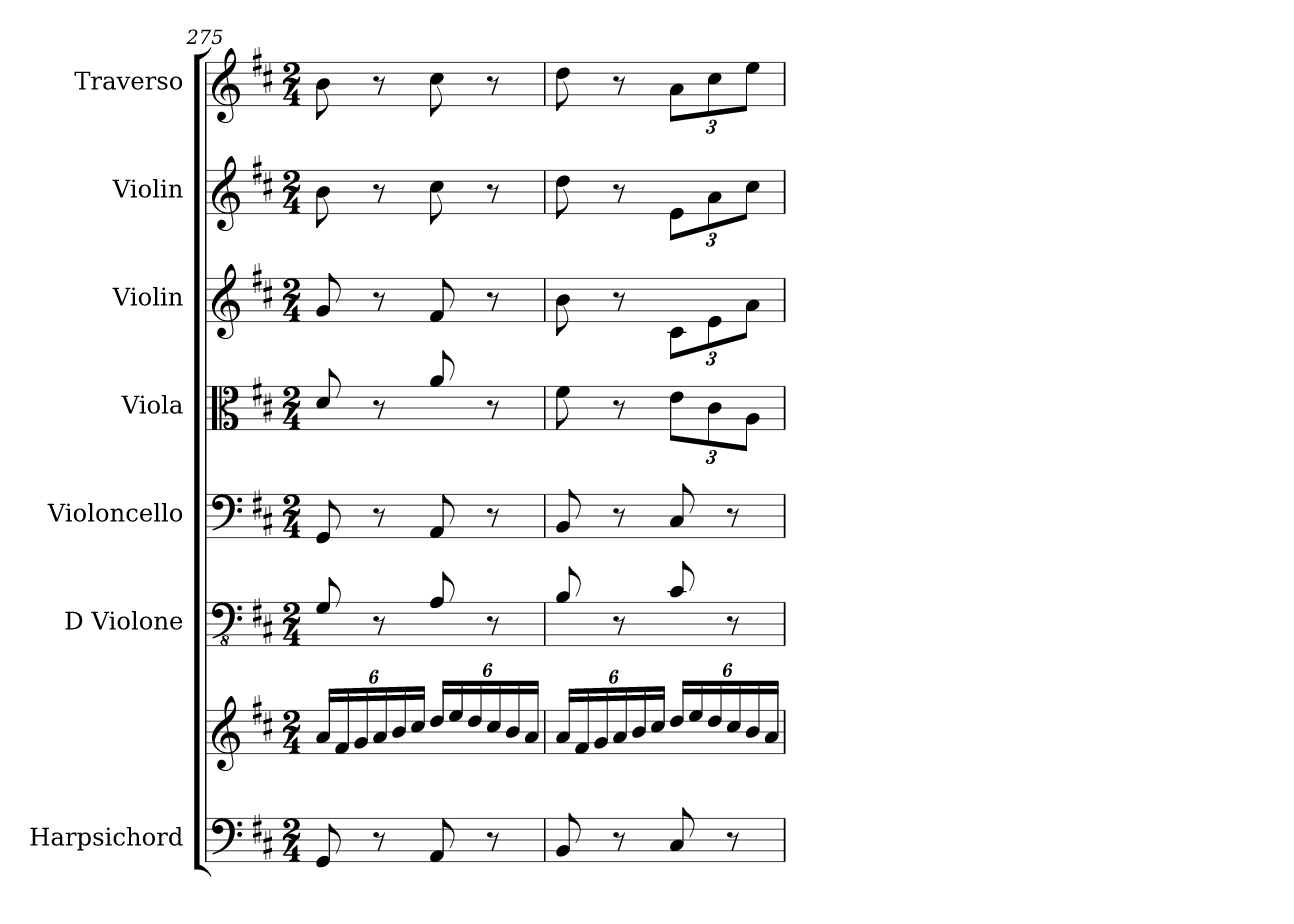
**kern	**kern	**kern	**kern	**kern	**kern	**kern	**kern
*part7	*part7	*part6	*part5	*part4	*part3	*part2	*part1
*staff8	*staff7	*staff6	*staff5	*staff4	*staff3	*staff2	*staff1
*I"Harpsichord	*	*I"D Violone	*I"Violoncello	*I"Viola	*I"Violin	*I"Violin	*I"Traverso
*I'Hch.	*	*I'D Vne.	*I'Vc.	*I'Vla.	*I'Vln.	*I'Vln.	*I'Trv.
*clefF4	*clefG2	*clefFv4	*clefF4	*clefC3	*clefG2	*clefG2	*clefG2
*	*	*ITrd7c12	*	*	*	*	*
*k[f#c#]	*k[f#c#]	*k[f#c#]	*k[f#c#]	*k[f#c#]	*k[f#c#]	*k[f#c#]	*k[f#c#]
*M2/4	*M2/4	*M2/4	*M2/4	*M2/4	*M2/4	*M2/4	*M2/4
*	*Xbrackettup	*	*	*	*	*	*
=275	=275	=275	=275	=275	=275	=275	=275
8GG/	24a/LL	8GGG/	8GG/	8d/	8g/	8b\	8b\
.	24f#/	.	.	.	.	.	.
.	24g/	.	.	.	.	.	.
8r	24a/	8r	8r	8r	8r	8r	8r
.	24b/	.	.	.	.	.	.
.	24cc#/JJ	.	.	.	.	.	.
8AA/	24dd/LL	8AAA/	8AA/	8a/	8f#/	8cc#\	8cc#\
.	24ee/	.	.	.	.	.	.
.	24dd/	.	.	.	.	.	.
8r	24cc#/	8r	8r	8r	8r	8r	8r
.	24b/	.	.	.	.	.	.
.	24a/JJ	.	.	.	.	.	.
!!LO:PB:g=z
=276	=276	=276	=276	=276	=276	=276	=276
8BB/	24a/LL	8BBB/	8BB/	8f#\	8b\	8dd\	8dd\
.	24f#/	.	.	.	.	.	.
.	24g/	.	.	.	.	.	.
8r	24a/	8r	8r	8r	8r	8r	8r
.	24b/	.	.	.	.	.	.
.	24cc#/JJ	.	.	.	.	.	.
*	*	*	*	*Xbrackettup	*Xbrackettup	*Xbrackettup	*Xbrackettup
8C#/	24dd/LL	8CC#/	8C#/	12e\L	12c#\L	12e\L	12a\L
.	24ee/	.	.	.	.	.	.
.	24dd/	.	.	12c#\	12e\	12a\	12cc#\
8r	24cc#/	8r	8r	.	.	.	.
.	24b/	.	.	12A\J	12a\J	12cc#\J	12ee\J
.	24a/JJ	.	.	.	.	.	.
=	=	=	=	=	=	=	=
*-	*-	*-	*-	*-	*-	*-	*-
